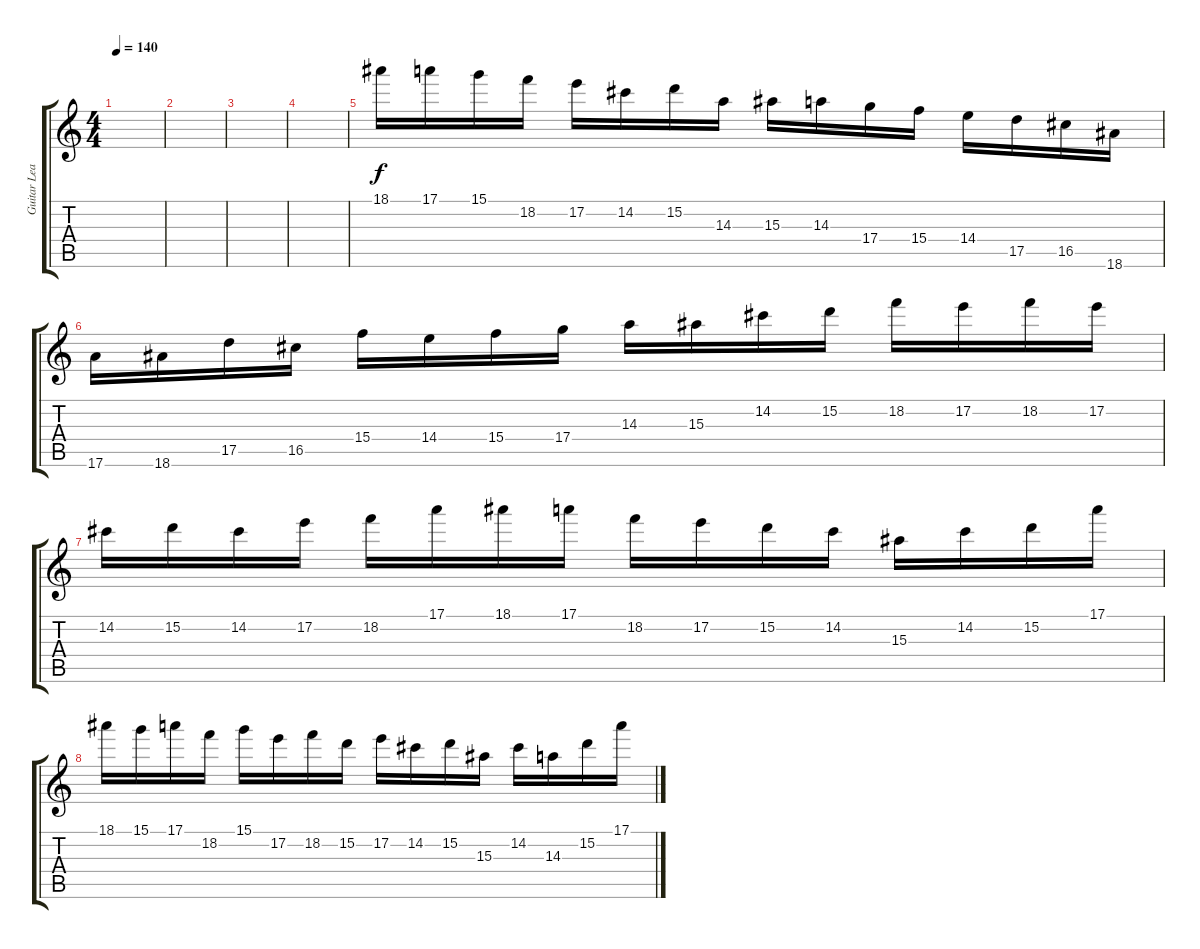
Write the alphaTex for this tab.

\track ("Guitar Lead" "Guitar Lea") {instrument distortionguitar}
\staff {score tabs}
\tuning (E4 B3 G3 D3 A2 E2) {hide}
\ts (4 4)
\tempo 140
\clef g2
\ks c
|
|
|
|
18.1.16 17.1.16 15.1.16 18.2.16 17.2.16 14.2.16 15.2.16 14.3.16 15.3.16 14.3.16 17.4.16 15.4.16 14.4.16 17.5.16 16.5.16 18.6.16 |
17.6.16 18.6.16 17.5.16 16.5.16 15.4.16 14.4.16 15.4.16 17.4.16 14.3.16 15.3.16 14.2.16 15.2.16 18.2.16 17.2.16 18.2.16 17.2.16 |
14.2.16 15.2.16 14.2.16 17.2.16 18.2.16 17.1.16 18.1.16 17.1.16 18.2.16 17.2.16 15.2.16 14.2.16 15.3.16 14.2.16 15.2.16 17.1.16 |
18.1.16 15.1.16 17.1.16 18.2.16 15.1.16 17.2.16 18.2.16 15.2.16 17.2.16 14.2.16 15.2.16 15.3.16 14.2.16 14.3.16 15.2.16 17.1.16
